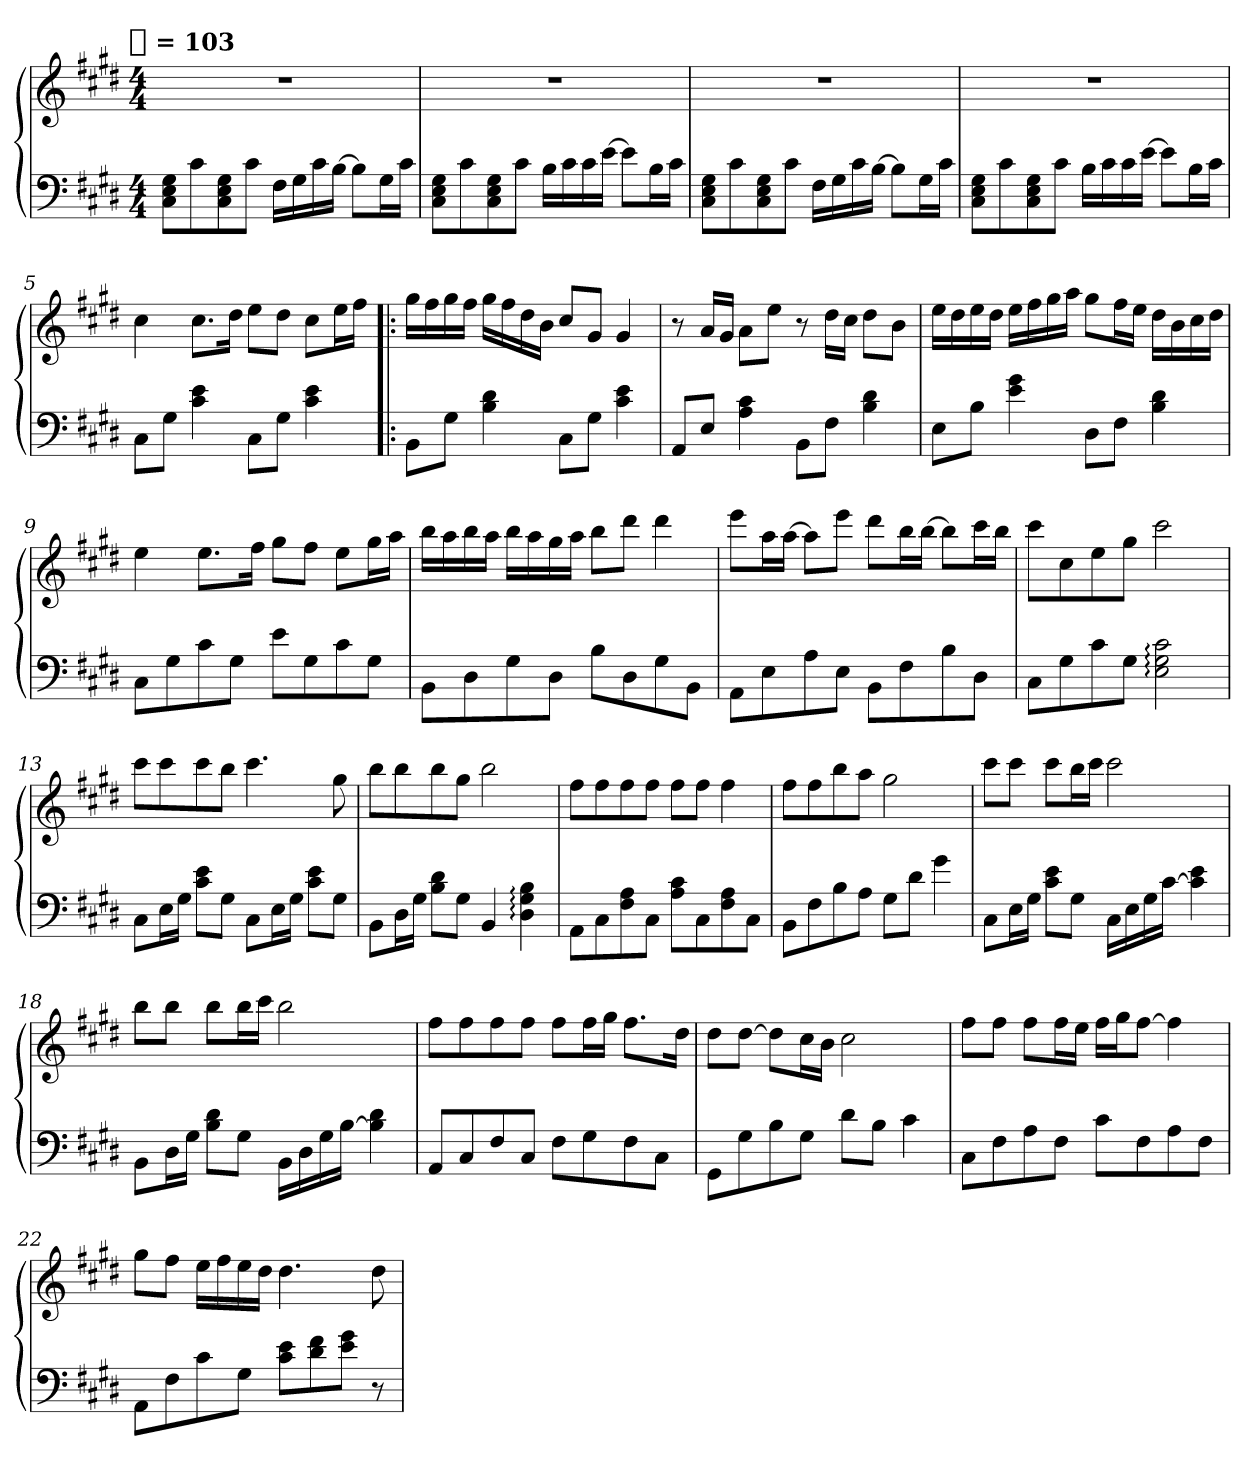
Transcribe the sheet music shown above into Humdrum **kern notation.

**kern	**kern
*part1	*part1
*staff2	*staff1
*clefF4	*clefG2
*k[f#c#g#d#]	*k[f#c#g#d#]
!!LO:TX:omd:t=[quarter] = 103
*M4/4	*M4/4
*MM103	*MM103
=1	=1
8C# 8E 8G#L	1r
8c#	.
8C# 8E 8G#	.
8c#J	.
16F#LL	.
16G#	.
16c#	.
[16BJJ	.
8BL]	.
16G#L	.
16c#JJ	.
=2	=2
8C# 8E 8G#L	1r
8c#	.
8C# 8E 8G#	.
8c#J	.
16BLL	.
16c#	.
16c#	.
[16eJJ	.
8eL]	.
16BL	.
16c#JJ	.
=3	=3
8C# 8E 8G#L	1r
8c#	.
8C# 8E 8G#	.
8c#J	.
16F#LL	.
16G#	.
16c#	.
[16BJJ	.
8BL]	.
16G#L	.
16c#JJ	.
!!LO:LB:g=z
=4	=4
8C# 8E 8G#L	1r
8c#	.
8C# 8E 8G#	.
8c#J	.
16BLL	.
16c#	.
16c#	.
[16eJJ	.
8eL]	.
16BL	.
16c#JJ	.
=5	=5
8C#L	4cc#
8G#J	.
4c# 4e	8.cc#L
.	16dd#Jk
8C#L	8eeL
8G#J	8dd#J
4c# 4e	8cc#L
.	16eeL
.	16ff#JJ
=6!|:	=6!|:
8BBL	16gg#LL
.	16ff#
8G#J	16gg#
.	16ff#JJ
4B 4d#	16gg#LL
.	16ff#
.	16dd#
.	16bJJ
8C#L	8cc#L
8G#J	8g#J
4c# 4e	4g#
=7	=7
8AAL	8r
8EJ	16aLL
.	16g#JJ
4A 4c#	8aL
.	8eeJ
8BBL	8r
8F#J	16dd#LL
.	16cc#JJ
4B 4d#	8dd#L
.	8bJ
!!LO:LB:g=z
=8	=8
8EL	16eeLL
.	16dd#
8BJ	16ee
.	16dd#JJ
4e 4g#	16eeLL
.	16ff#
.	16gg#
.	16aaJJ
8D#L	8gg#L
8F#J	16ff#L
.	16eeJJ
4B 4d#	16dd#LL
.	16b
.	16cc#
.	16dd#JJ
=9	=9
8C#L	4ee
8G#	.
8c#	8.eeL
8G#J	.
.	16ff#Jk
8eL	8gg#L
8G#	8ff#J
8c#	8eeL
8G#J	16gg#L
.	16aaJJ
=10	=10
8BBL	16bbLL
.	16aa
8D#	16bb
.	16aaJJ
8G#	16bbLL
.	16aa
8D#J	16gg#
.	16aaJJ
8BL	8bbL
8D#	8ddd#J
8G#	4ddd#
8BBJ	.
!!LO:LB:g=z
=11	=11
8AAL	8eeeL
8E	16aaL
.	[16aaJJ
8A	8aaL]
8EJ	8eeeJ
8BBL	8ddd#L
8F#	16bbL
.	[16bbJJ
8B	8bbL]
8D#J	16ccc#L
.	16bbJJ
=12	=12
8C#L	8ccc#L
8G#	8cc#
8c#	8ee
8G#J	8gg#J
2E: 2G#: 2c#:	2ccc#
=13	=13
8C#L	8ccc#L
16EL	8ccc#
16G#JJ	.
8c# 8eL	8ccc#
8G#J	8bbJ
8C#L	4.ccc#
16EL	.
16G#JJ	.
8c# 8eL	.
8G#J	8gg#
=14	=14
8BBL	8bbL
16D#L	8bb
16G#JJ	.
8B 8d#L	8bb
8G#J	8gg#J
4BB	2bb
4D#: 4G#: 4B:	.
!!LO:LB:g=z
=15	=15
8AAL	8ff#L
8C#	8ff#
8F# 8A	8ff#
8C#J	8ff#J
8A 8c#L	8ff#L
8C#	8ff#J
8F# 8A	4ff#
8C#J	.
=16	=16
8BBL	8ff#L
8F#	8ff#
8B	8bb
8AJ	8aaJ
8G#L	2gg#
8d#J	.
4g#	.
=17	=17
8C#L	8ccc#L
16EL	8ccc#J
16G#JJ	.
8c# 8eL	8ccc#L
8G#J	16bbL
.	16ccc#JJ
16C#LL	2ccc#
16E	.
16G#	.
[16c#JJ	.
4c#] 4e	.
=18	=18
8BBL	8bbL
16D#L	8bbJ
16G#JJ	.
8B 8d#L	8bbL
8G#J	16bbL
.	16ccc#JJ
16BBLL	2bb
16D#	.
16G#	.
[16BJJ	.
4B] 4d#	.
!!LO:LB:g=z
=19	=19
8AAL	8ff#L
8C#	8ff#
8F#	8ff#
8C#J	8ff#J
8F#L	8ff#L
8G#	16ff#L
.	16gg#JJ
8F#	8.ff#L
8C#J	.
.	16dd#Jk
=20	=20
8GG#L	8dd#L
8G#	[8dd#J
8B	8dd#L]
8G#J	16cc#L
.	16bJJ
8d#L	2cc#
8BJ	.
4c#	.
=21	=21
8C#L	8ff#L
8F#	8ff#J
8A	8ff#L
8F#J	16ff#L
.	16eeJJ
8c#L	16ff#LL
.	16gg#J
8F#	[8ff#J
8A	4ff#]
8F#J	.
=22	=22
8AAL	8gg#L
8F#	8ff#J
8c#	16eeLL
.	16ff#
8G#J	16ee
.	16dd#JJ
8c# 8eL	4.dd#
8d# 8f#	.
8e 8g#J	.
8r	8dd#
=	=
*-	*-
